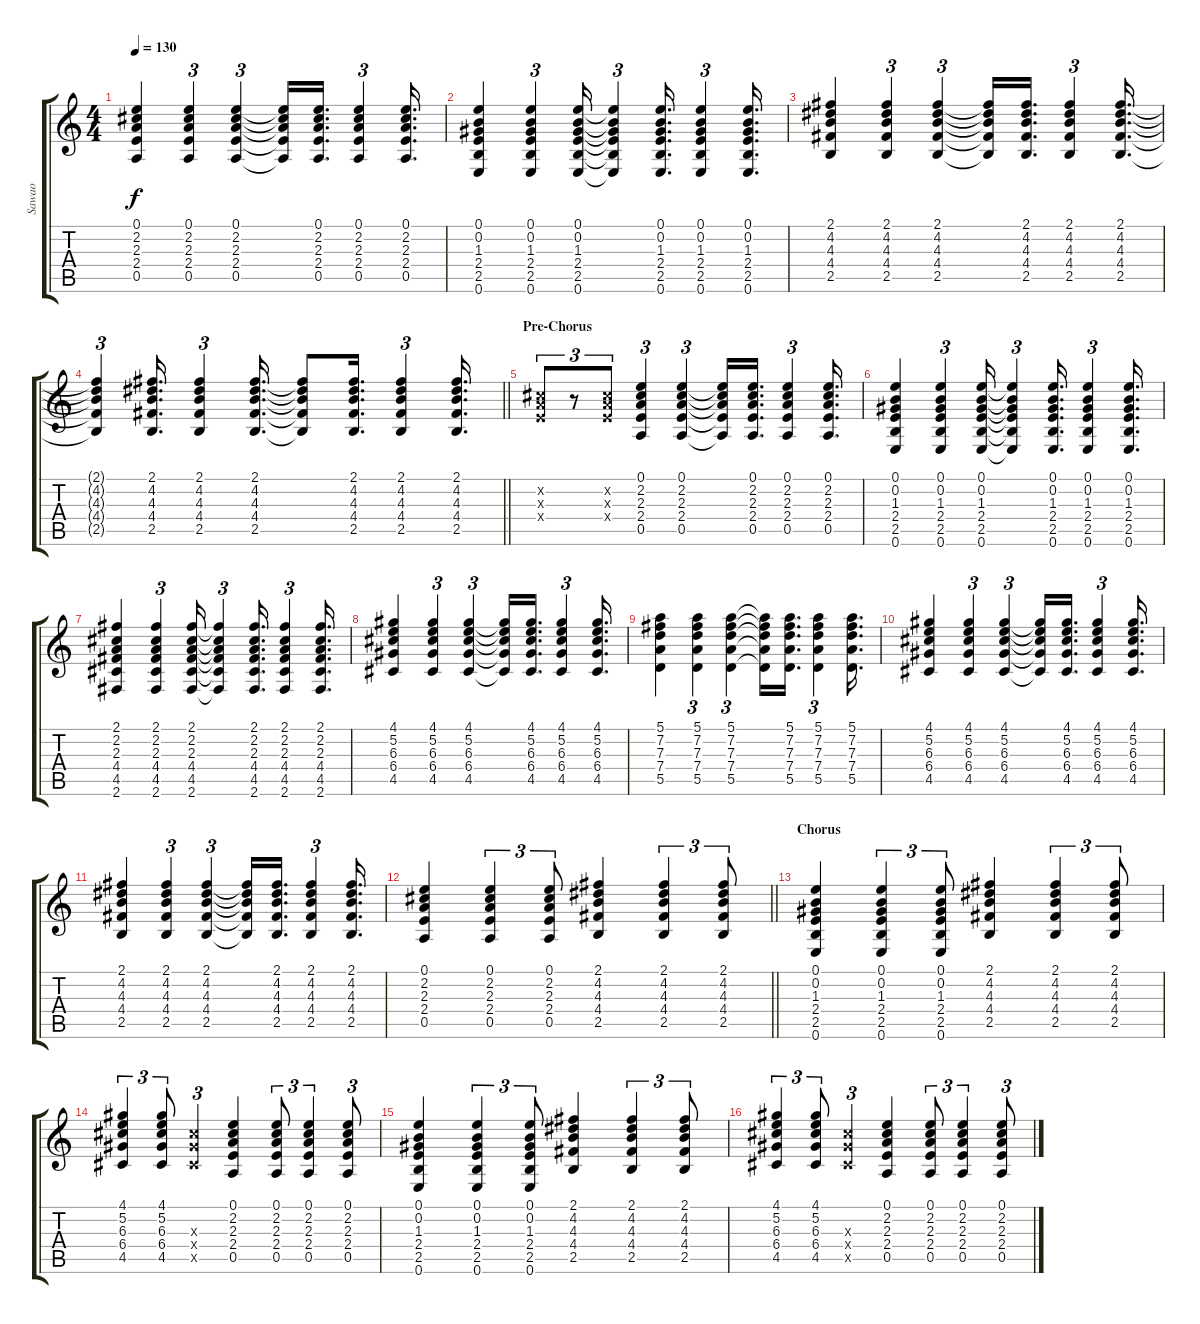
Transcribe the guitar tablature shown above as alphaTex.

\track ("Sawao" "Sawao") {instrument distortionguitar}
\staff {score tabs}
\tuning (E4 B3 G3 D3 A2 E2) {hide}
\ts (4 4)
\tempo 130
\clef g2
\ks c
(0.1 2.2 2.3 2.4 0.5).4{dy f} (0.1 2.2 2.3 2.4 0.5).4{tu (3 2)} (0.1 2.2 2.3 2.4 0.5).4{tu (3 2)} (0.1{t} 2.2{t} 2.3{t} 2.4{t} 0.5{t}).16 (0.1 2.2 2.3 2.4 0.5).16{d} (0.1 2.2 2.3 2.4 0.5).4{tu (3 2)} (0.1 2.2 2.3 2.4 0.5).16{d} |
(0.1 0.2 1.3 2.4 2.5 0.6).4 (0.1 0.2 1.3 2.4 2.5 0.6).4{tu (3 2)} (0.1 0.2 1.3 2.4 2.5 0.6).16 (0.1{t} 0.2{t} 1.3{t} 2.4{t} 2.5{t} 0.6{t}).4{tu (3 2)} (0.1 0.2 1.3 2.4 2.5 0.6).16{d} (0.1 0.2 1.3 2.4 2.5 0.6).4{tu (3 2)} (0.1 0.2 1.3 2.4 2.5 0.6).16{d} |
(2.1 4.2 4.3 4.4 2.5).4 (2.1 4.2 4.3 4.4 2.5).4{tu (3 2)} (2.1 4.2 4.3 4.4 2.5).4{tu (3 2)} (2.1{t} 4.2{t} 4.3{t} 4.4{t} 2.5{t}).16 (2.1 4.2 4.3 4.4 2.5).16{d} (2.1 4.2 4.3 4.4 2.5).4{tu (3 2)} (2.1 4.2 4.3 4.4 2.5).16{d} |
\barLineRight lightlight
(2.1{t} 4.2{t} 4.3{t} 4.4{t} 2.5{t}).4{tu (3 2)} (2.1 4.2 4.3 4.4 2.5).16{d} (2.1 4.2 4.3 4.4 2.5).4{tu (3 2)} (2.1 4.2 4.3 4.4 2.5).16{d} (2.1{t} 4.2{t} 4.3{t} 4.4{t} 2.5{t}).8 (2.1 4.2 4.3 4.4 2.5).16{d} (2.1 4.2 4.3 4.4 2.5).4{tu (3 2)} (2.1 4.2 4.3 4.4 2.5).16{d} |
\section ("" "Pre-Chorus")
(2.2{x} 2.3{x} 2.4{x}).8{tu (3 2) volume 10 instrument electricguitarclean} r.8{tu (3 2)} (2.2{x} 2.3{x} 2.4{x}).8{tu (3 2)} (0.1 2.2 2.3 2.4 0.5).4{tu (3 2)} (0.1 2.2 2.3 2.4 0.5).4{tu (3 2)} (0.1{t} 2.2{t} 2.3{t} 2.4{t} 0.5{t}).16 (0.1 2.2 2.3 2.4 0.5).16{d} (0.1 2.2 2.3 2.4 0.5).4{tu (3 2)} (0.1 2.2 2.3 2.4 0.5).16{d} |
(0.1 0.2 1.3 2.4 2.5 0.6).4 (0.1 0.2 1.3 2.4 2.5 0.6).4{tu (3 2)} (0.1 0.2 1.3 2.4 2.5 0.6).16 (0.1{t} 0.2{t} 1.3{t} 2.4{t} 2.5{t} 0.6{t}).4{tu (3 2)} (0.1 0.2 1.3 2.4 2.5 0.6).16{d} (0.1 0.2 1.3 2.4 2.5 0.6).4{tu (3 2)} (0.1 0.2 1.3 2.4 2.5 0.6).16{d} |
(2.1 2.2 2.3 4.4 4.5 2.6).4 (2.1 2.2 2.3 4.4 4.5 2.6).4{tu (3 2)} (2.1 2.2 2.3 4.4 4.5 2.6).16 (2.1{t} 2.2{t} 2.3{t} 4.4{t} 4.5{t} 2.6{t}).4{tu (3 2)} (2.1 2.2 2.3 4.4 4.5 2.6).16{d} (2.1 2.2 2.3 4.4 4.5 2.6).4{tu (3 2)} (2.1 2.2 2.3 4.4 4.5 2.6).16{d} |
(4.1 5.2 6.3 6.4 4.5).4 (4.1 5.2 6.3 6.4 4.5).4{tu (3 2)} (4.1 5.2 6.3 6.4 4.5).4{tu (3 2)} (4.1{t} 5.2{t} 6.3{t} 6.4{t} 4.5{t}).16 (4.1 5.2 6.3 6.4 4.5).16{d} (4.1 5.2 6.3 6.4 4.5).4{tu (3 2)} (4.1 5.2 6.3 6.4 4.5).16{d} |
(5.1 7.2 7.3 7.4 5.5).4 (5.1 7.2 7.3 7.4 5.5).4{tu (3 2)} (5.1 7.2 7.3 7.4 5.5).4{tu (3 2)} (5.1{t} 7.2{t} 7.3{t} 7.4{t} 5.5{t}).16 (5.1 7.2 7.3 7.4 5.5).16{d} (5.1 7.2 7.3 7.4 5.5).4{tu (3 2)} (5.1 7.2 7.3 7.4 5.5).16{d} |
(4.1 5.2 6.3 6.4 4.5).4 (4.1 5.2 6.3 6.4 4.5).4{tu (3 2)} (4.1 5.2 6.3 6.4 4.5).4{tu (3 2)} (4.1{t} 5.2{t} 6.3{t} 6.4{t} 4.5{t}).16 (4.1 5.2 6.3 6.4 4.5).16{d} (4.1 5.2 6.3 6.4 4.5).4{tu (3 2)} (4.1 5.2 6.3 6.4 4.5).16{d} |
(2.1 4.2 4.3 4.4 2.5).4 (2.1 4.2 4.3 4.4 2.5).4{tu (3 2)} (2.1 4.2 4.3 4.4 2.5).4{tu (3 2)} (2.1{t} 4.2{t} 4.3{t} 4.4{t} 2.5{t}).16 (2.1 4.2 4.3 4.4 2.5).16{d} (2.1 4.2 4.3 4.4 2.5).4{tu (3 2)} (2.1 4.2 4.3 4.4 2.5).16{d} |
\barLineRight lightlight
(0.1 2.2 2.3 2.4 0.5).4 (0.1 2.2 2.3 2.4 0.5).4{tu (3 2)} (0.1 2.2 2.3 2.4 0.5).8{tu (3 2)} (2.1 4.2 4.3 4.4 2.5).4 (2.1 4.2 4.3 4.4 2.5).4{tu (3 2)} (2.1 4.2 4.3 4.4 2.5).8{tu (3 2)} |
\section ("" "Chorus")
(0.1 0.2 1.3 2.4 2.5 0.6).4 (0.1 0.2 1.3 2.4 2.5 0.6).4{tu (3 2)} (0.1 0.2 1.3 2.4 2.5 0.6).8{tu (3 2)} (2.1 4.2 4.3 4.4 2.5).4 (2.1 4.2 4.3 4.4 2.5).4{tu (3 2)} (2.1 4.2 4.3 4.4 2.5).8{tu (3 2)} |
(4.1 5.2 6.3 6.4 4.5).4{tu (3 2)} (4.1 5.2 6.3 6.4 4.5).8{tu (3 2)} (6.3{x} 6.4{x} 4.5{x}).4{tu (3 2)} (0.1 2.2 2.3 2.4 0.5).4 (0.1 2.2 2.3 2.4 0.5).8{tu (3 2)} (0.1 2.2 2.3 2.4 0.5).4{tu (3 2)} (0.1 2.2 2.3 2.4 0.5).8{tu (3 2)} |
(0.1 0.2 1.3 2.4 2.5 0.6).4 (0.1 0.2 1.3 2.4 2.5 0.6).4{tu (3 2)} (0.1 0.2 1.3 2.4 2.5 0.6).8{tu (3 2)} (2.1 4.2 4.3 4.4 2.5).4 (2.1 4.2 4.3 4.4 2.5).4{tu (3 2)} (2.1 4.2 4.3 4.4 2.5).8{tu (3 2)} |
(4.1 5.2 6.3 6.4 4.5).4{tu (3 2)} (4.1 5.2 6.3 6.4 4.5).8{tu (3 2)} (6.3{x} 6.4{x} 4.5{x}).4{tu (3 2)} (0.1 2.2 2.3 2.4 0.5).4 (0.1 2.2 2.3 2.4 0.5).8{tu (3 2)} (0.1 2.2 2.3 2.4 0.5).4{tu (3 2)} (0.1 2.2 2.3 2.4 0.5).8{tu (3 2)}
